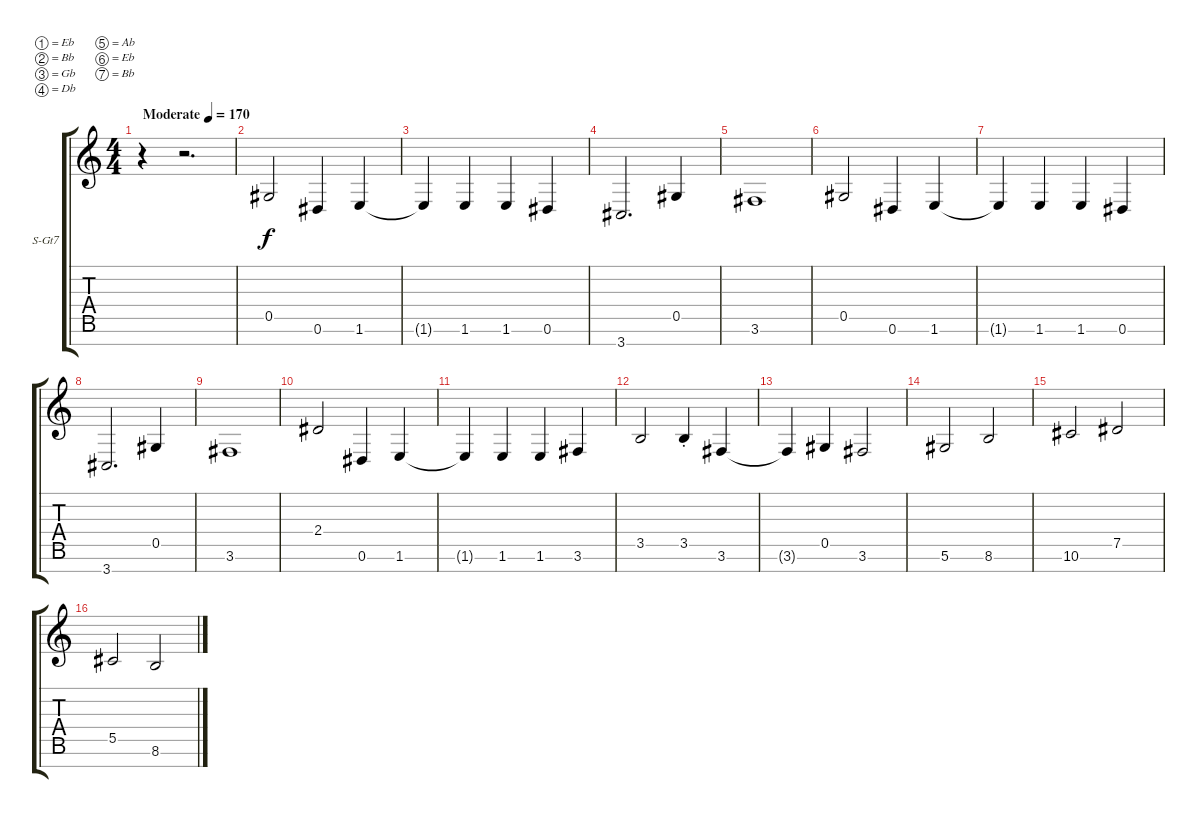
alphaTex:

\bracketExtendMode groupsimilarinstruments
\firstSystemTrackNameOrientation horizontal
\otherSystemsTrackNameOrientation horizontal
\track ("Дмитрий Иванов" "S-Gt7") {instrument oboe}
\staff {score tabs}
\tuning (Eb4 Bb3 Gb3 Db3 Ab2 Eb2 Bb1)
\displaytranspose 12
\ts (4 4)
\beaming (8 2 2 2 2)
\tempo (170 "Moderate")
\clef g2
\ks c
r.4{dy f instrument oboe} r.2{d} |
0.5.2 0.6.4 1.6.4 |
1.6{t}.4 1.6.4 1.6.4 0.6.4 |
3.7.2{d} 0.5.4 |
3.6.1 |
0.5.2 0.6.4 1.6.4 |
1.6{t}.4 1.6.4 1.6.4 0.6.4 |
3.7.2{d} 0.5.4 |
3.6.1 |
2.4.2 0.6.4 1.6.4 |
1.6{t}.4 1.6.4 1.6.4 3.6.4 |
3.5.2 3.5{st}.4 3.6.4 |
3.6{t}.4 0.5.4 3.6.2 |
5.6.2 8.6.2 |
10.6.2 7.5.2 |
5.5.2 8.6.2
